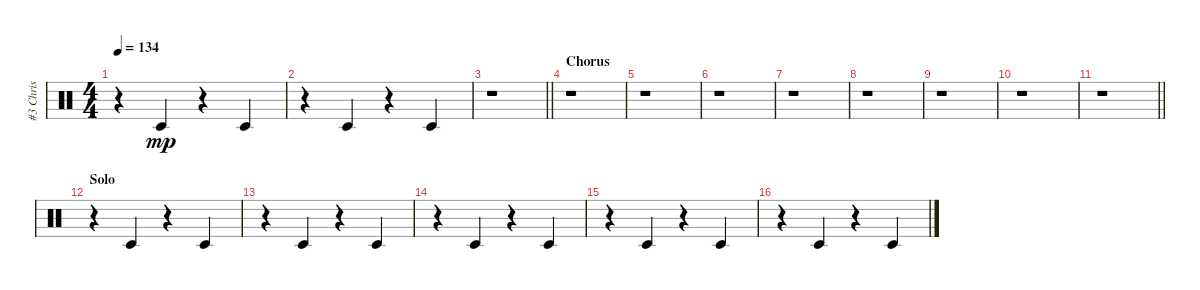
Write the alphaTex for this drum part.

\track ("#3 Chris" "#3 Chris") {instrument percussion}
\staff {score}
\articulation defaults
\ts (4 4)
\tempo 134
\clef neutral
\ks c
r.4{dy mp} "Timbale low (hit)".4 r.4 "Timbale low (hit)".4 |
r.4 "Timbale low (hit)".4 r.4 "Timbale low (hit)".4 |
\barLineRight lightlight
r.1 |
\section ("" "Chorus")
r.1 |
r.1 |
r.1 |
r.1 |
r.1 |
r.1 |
r.1 |
\barLineRight lightlight
r.1 |
\section ("" "Solo")
r.4 "Timbale low (hit)".4 r.4 "Timbale low (hit)".4 |
r.4 "Timbale low (hit)".4 r.4 "Timbale low (hit)".4 |
r.4 "Timbale low (hit)".4 r.4 "Timbale low (hit)".4 |
r.4 "Timbale low (hit)".4 r.4 "Timbale low (hit)".4 |
r.4 "Timbale low (hit)".4 r.4 "Timbale low (hit)".4
